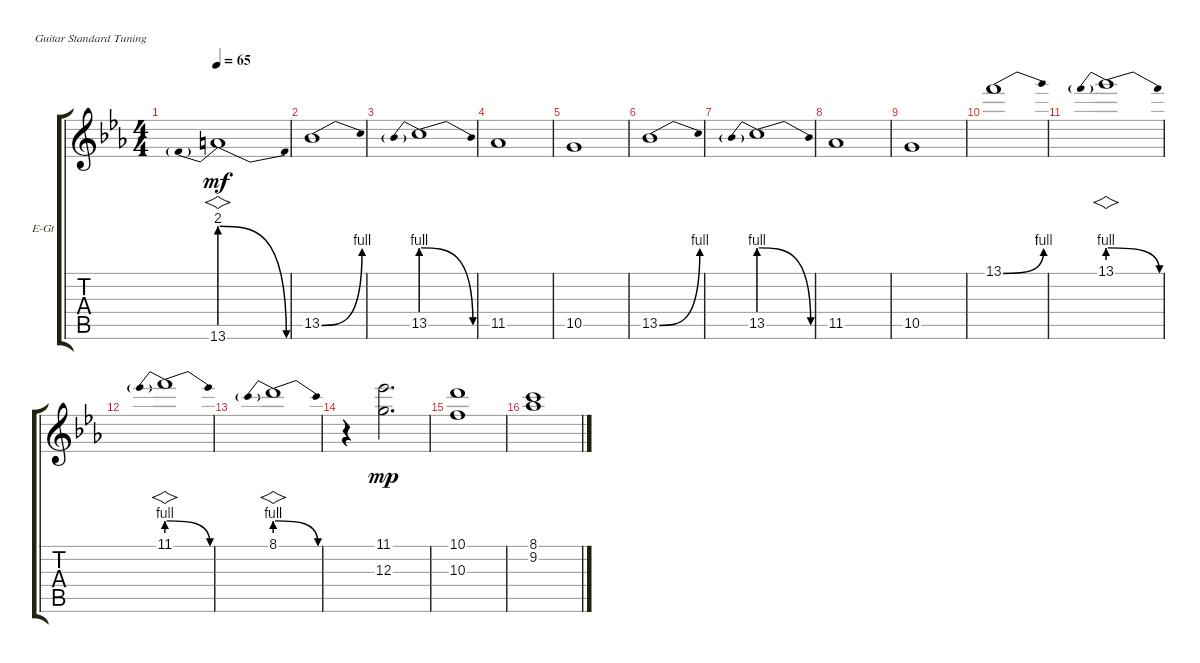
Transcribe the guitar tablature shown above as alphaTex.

\defaultSystemsLayout 4
\bracketExtendMode groupsimilarinstruments
\firstSystemTrackNameOrientation horizontal
\otherSystemsTrackNameOrientation horizontal
\track ("Guitar Solo 2" "E-Gt") {multiBarRest instrument electricguitarclean}
\staff {score tabs}
\tuning (E4 B3 G3 D3 A2 E2)
\ts (4 4)
\tempo 65
\clef g2
\ks cminor
13.6{be (prebendrelease 0 8 57.599999999999994 0)}.1{vs dy mf} |
13.5{be (bend 0 0 15 4)}.1 |
13.5{be (prebendrelease 0 4 15 0)}.1 |
11.5.1 |
10.5.1 |
13.5{be (bend 0 0 15 4)}.1 |
13.5{be (prebendrelease 0 4 15 0)}.1 |
11.5.1 |
10.5.1 |
13.1{be (bend 0 0 15 4)}.1 |
13.1{be (prebendrelease 0 4 15 0)}.1{vs} |
11.1{be (prebendrelease 0 4 15 0)}.1{vs} |
8.1{be (prebendrelease 0 4 15 0)}.1{vs} |
r.4 (11.1 12.3).2{d dy mp} |
(10.1 10.3).1 |
(8.1 9.2).1
